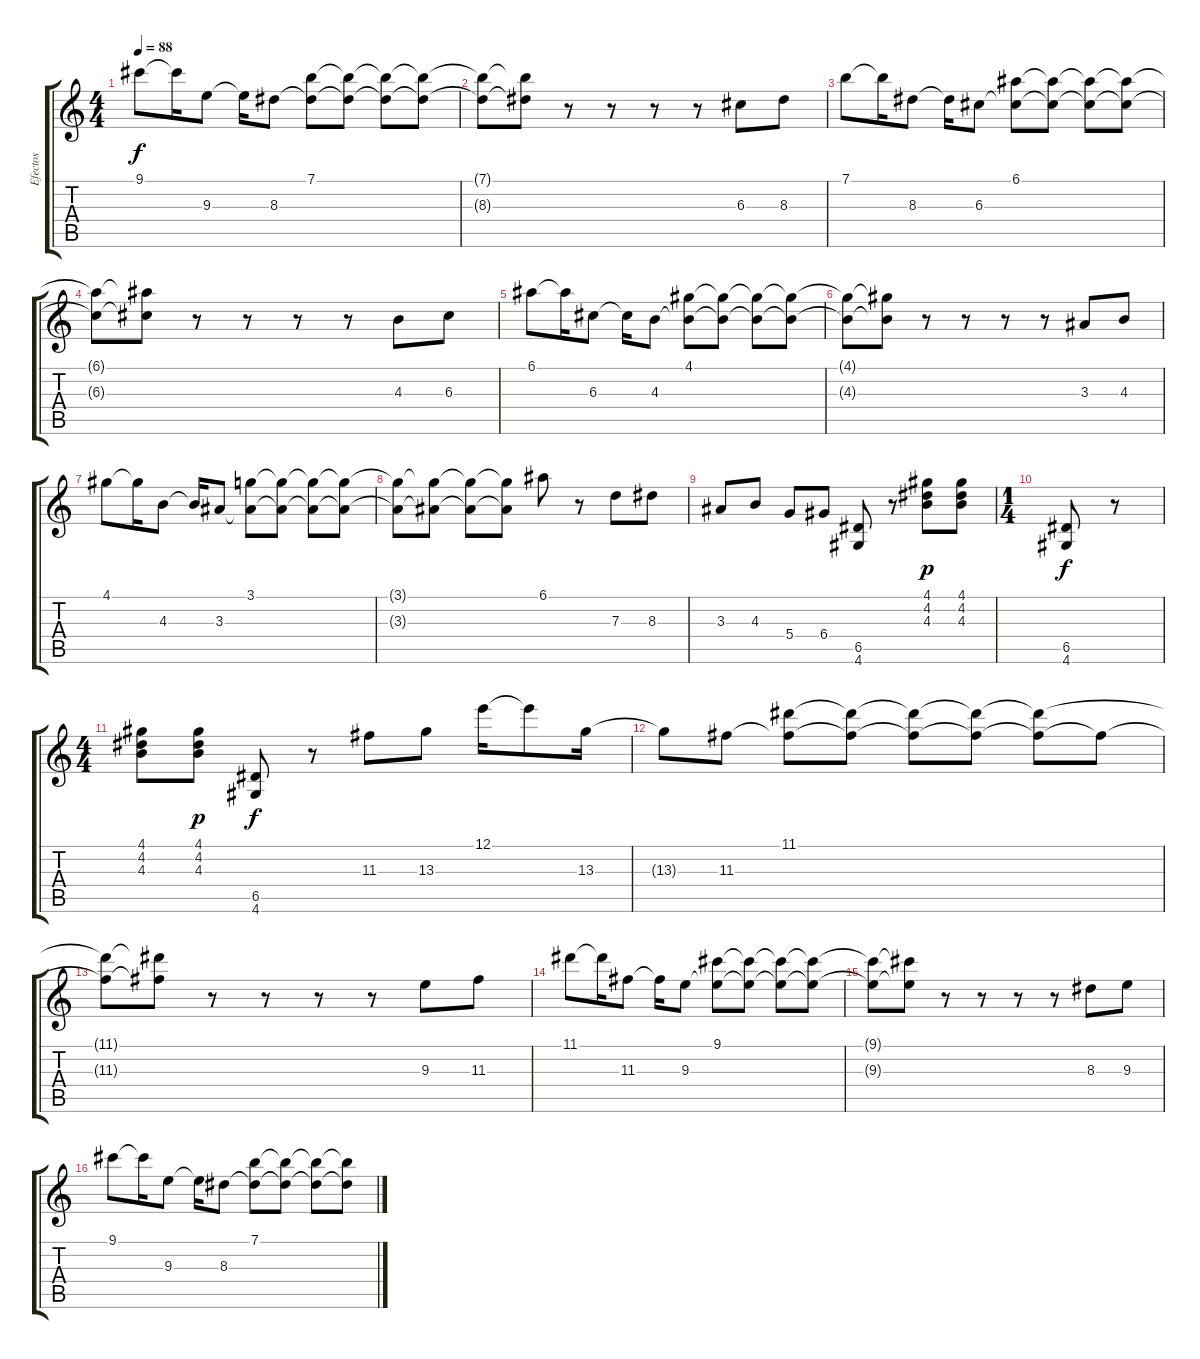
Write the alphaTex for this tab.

\track ("Efectos" "Efectos") {instrument electricguitarmuted}
\staff {score tabs}
\tuning (E4 B3 G3 D3 A2 E2) {hide}
\ts (4 4)
\tempo 88
\clef g2
\ks c
9.1.8{dy f} 9.1{t}.16 9.3.8 9.3{t}.16 8.3.8 (7.1 8.3{t}).8 (7.1{t} 8.3{t}).8 (7.1{t} 8.3{t}).8 (7.1{t} 8.3{t}).8 |
(7.1{t} 8.3{t}).8 (7.1{t} 8.3{t}).8 r.8 r.8 r.8 r.8 6.3.8 8.3.8 |
7.1.8 7.1{t}.16 8.3.8 8.3{t}.16 6.3.8 (6.1 6.3{t}).8 (6.1{t} 6.3{t}).8 (6.1{t} 6.3{t}).8 (6.1{t} 6.3{t}).8 |
(6.1{t} 6.3{t}).8 (6.1{t} 6.3{t}).8 r.8 r.8 r.8 r.8 4.3.8 6.3.8 |
6.1.8 6.1{t}.16 6.3.8 6.3{t}.16 4.3.8 (4.1 4.3{t}).8 (4.1{t} 4.3{t}).8 (4.1{t} 4.3{t}).8 (4.1{t} 4.3{t}).8 |
(4.1{t} 4.3{t}).8 (4.1{t} 4.3{t}).8 r.8 r.8 r.8 r.8 3.3.8 4.3.8 |
4.1.8 4.1{t}.16 4.3.8 4.3{t}.16 3.3.8 (3.1 3.3{t}).8 (3.1{t} 3.3{t}).8 (3.1{t} 3.3{t}).8 (3.1{t} 3.3{t}).8 |
(3.1{t} 3.3{t}).8 (3.1{t} 3.3{t}).8 (3.1{t} 3.3{t}).8 (3.1{t} 3.3{t}).8 6.1.8 r.8{volume 11} 7.3.8 8.3.8 |
3.3.8 4.3.8 5.4.8 6.4.8 (6.5 4.6).8 r.8 (4.1 4.2 4.3).8{dy p} (4.1 4.2 4.3).8 |
\ts (1 4)
(6.5 4.6).8{dy f} r.8 |
\ts (4 4)
(4.1 4.2 4.3).8 (4.1 4.2 4.3).8{dy p} (6.5 4.6).8{dy f} r.8 11.3.8{volume 10} 13.3.8 12.1.16 12.1{t}.8 13.3.16 |
13.3{t}.8 11.3.8 (11.1 11.3{t}).8 (11.1{t} 11.3{t}).8 (11.1{t} 11.3{t}).8 (11.1{t} 11.3{t}).8 (11.1{t} 11.3{t}).8 11.3{t}.8 |
(11.1{t} 11.3{t}).8 (11.1{t} 11.3{t}).8 r.8 r.8 r.8 r.8 9.3.8 11.3.8 |
11.1.8 11.1{t}.16 11.3.8 11.3{t}.16 9.3.8 (9.1 9.3{t}).8{volume 9} (9.1{t} 9.3{t}).8 (9.1{t} 9.3{t}).8 (9.1{t} 9.3{t}).8 |
(9.1{t} 9.3{t}).8 (9.1{t} 9.3{t}).8 r.8 r.8 r.8 r.8 8.3.8 9.3.8 |
9.1.8 9.1{t}.16 9.3.8 9.3{t}.16 8.3.8 (7.1 8.3{t}).8 (7.1{t} 8.3{t}).8 (7.1{t} 8.3{t}).8 (7.1{t} 8.3{t}).8
